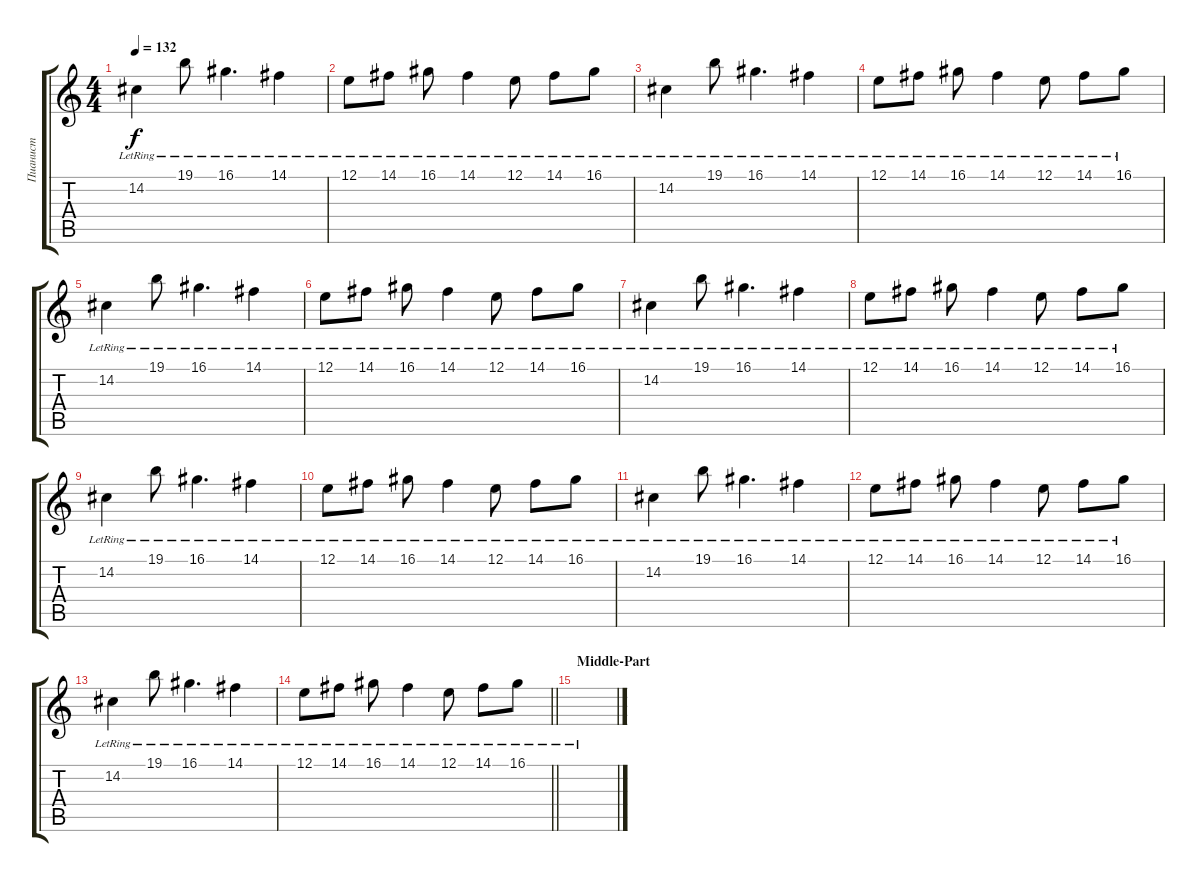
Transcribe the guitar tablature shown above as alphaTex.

\track ("Пианист " "Пианист ") {instrument musicbox}
\staff {score tabs}
\tuning (E4 B3 G3 D3 A2 E2) {hide}
\ts (4 4)
\tempo 132
\clef g2
\ks c
14.2{lr}.4{dy f} 19.1{lr}.8 16.1{lr}.4{d} 14.1{lr}.4 |
12.1{lr}.8 14.1{lr}.8 16.1{lr}.8 14.1{lr}.4 12.1{lr}.8 14.1{lr}.8 16.1{lr}.8 |
14.2{lr}.4 19.1{lr}.8 16.1{lr}.4{d} 14.1{lr}.4 |
12.1{lr}.8 14.1{lr}.8 16.1{lr}.8 14.1{lr}.4 12.1{lr}.8 14.1{lr}.8 16.1{lr}.8 |
14.2{lr}.4 19.1{lr}.8 16.1{lr}.4{d} 14.1{lr}.4 |
12.1{lr}.8 14.1{lr}.8 16.1{lr}.8 14.1{lr}.4 12.1{lr}.8 14.1{lr}.8 16.1{lr}.8 |
14.2{lr}.4 19.1{lr}.8 16.1{lr}.4{d} 14.1{lr}.4 |
12.1{lr}.8 14.1{lr}.8 16.1{lr}.8 14.1{lr}.4 12.1{lr}.8 14.1{lr}.8 16.1{lr}.8 |
14.2{lr}.4 19.1{lr}.8 16.1{lr}.4{d} 14.1{lr}.4 |
12.1{lr}.8 14.1{lr}.8 16.1{lr}.8 14.1{lr}.4 12.1{lr}.8 14.1{lr}.8 16.1{lr}.8 |
14.2{lr}.4 19.1{lr}.8 16.1{lr}.4{d} 14.1{lr}.4 |
12.1{lr}.8 14.1{lr}.8 16.1{lr}.8 14.1{lr}.4 12.1{lr}.8 14.1{lr}.8 16.1{lr}.8 |
14.2{lr}.4 19.1{lr}.8 16.1{lr}.4{d} 14.1{lr}.4 |
\barLineRight lightlight
12.1{lr}.8 14.1{lr}.8 16.1{lr}.8 14.1{lr}.4 12.1{lr}.8 14.1{lr}.8 16.1{lr}.8 |
\section ("" "Middle-Part")
